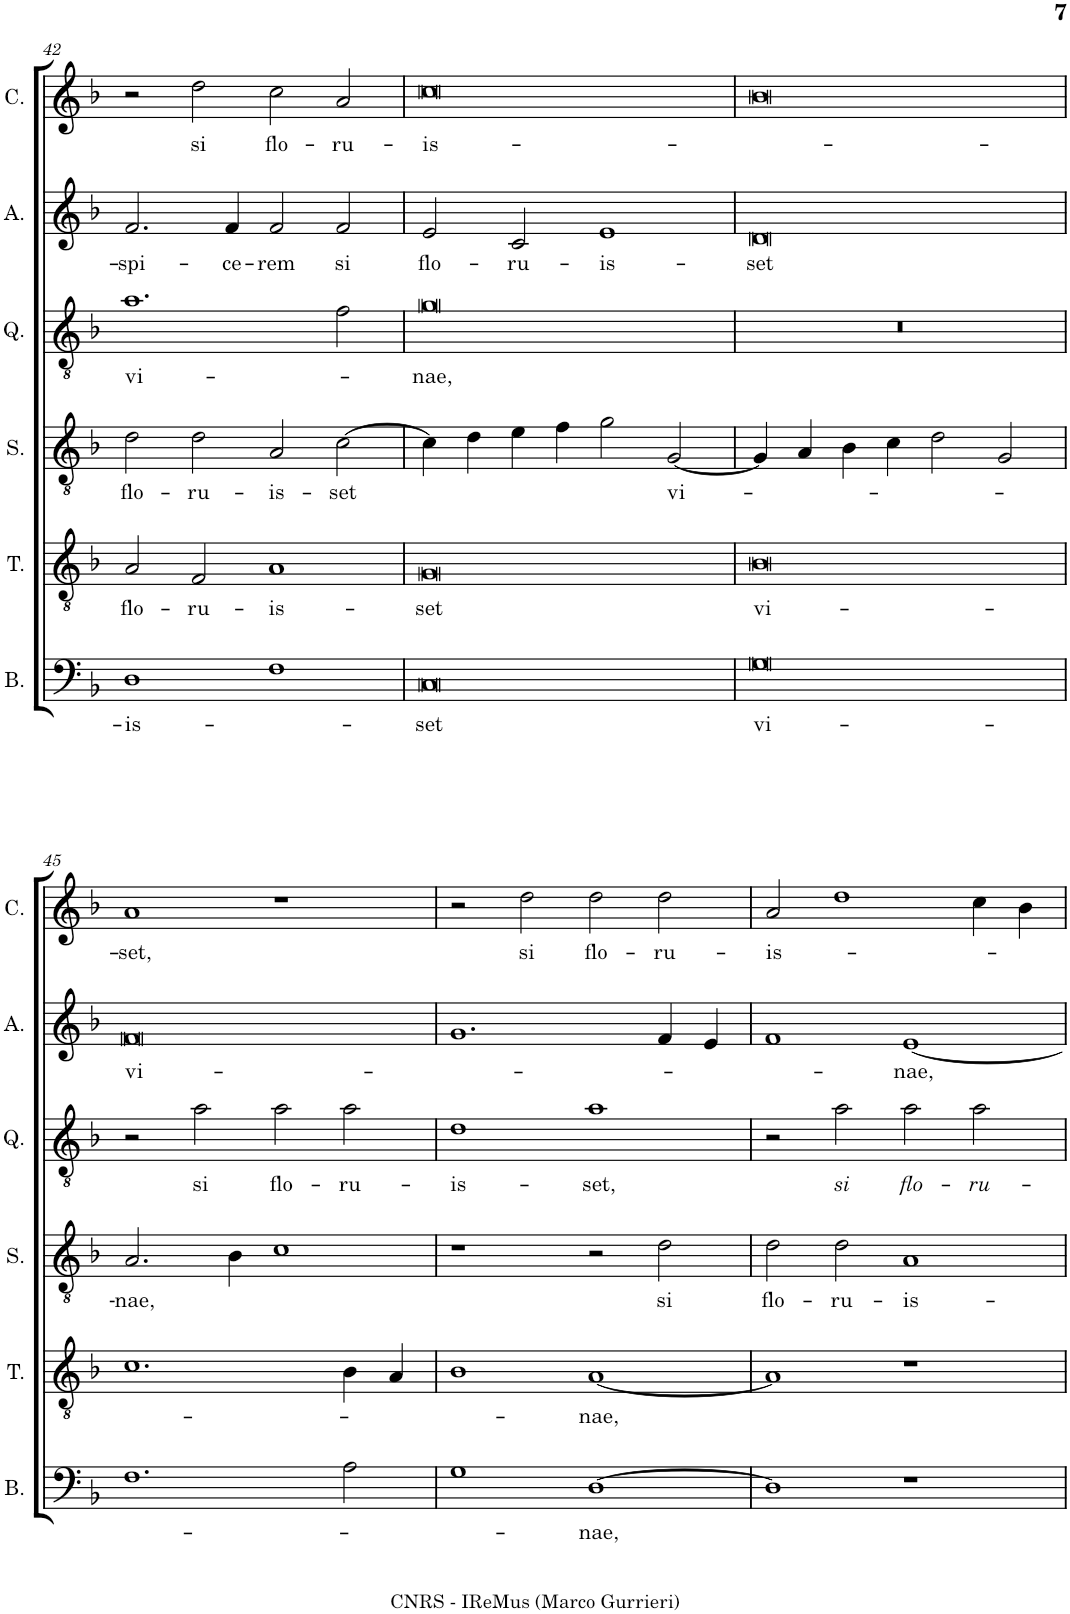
**kern	**text	**kern	**text	**kern	**text	**kern	**text	**kern	**text	**kern	**text
*part6	*part6	*part5	*part5	*part4	*part4	*part3	*part3	*part2	*part2	*part1	*part1
*staff6	*staff6	*staff5	*staff5	*staff4	*staff4	*staff3	*staff3	*staff2	*staff2	*staff1	*staff1
*I"Bassus	*	*I"Tenor	*	*I"Sexta pars	*	*I"Quinta pars	*	*I"Altus	*	*I"Cantus	*
*I'B.	*	*I'T.	*	*I'S.	*	*I'Q.	*	*I'A.	*	*I'C.	*
!!LO:PB:g=z
*clefF4	*	*clefGv2	*	*clefGv2	*	*clefGv2	*	*clefG2	*	*clefG2	*
*k[b-]	*	*k[b-]	*	*k[b-]	*	*k[b-]	*	*k[b-]	*	*k[b-]	*
*M2/1	*	*M2/1	*	*M2/1	*	*M2/1	*	*M2/1	*	*M2/1	*
=42	=42	=42	=42	=42	=42	=42	=42	=42	=42	=42	=42
!	!LO:LY:b	!	!LO:LY:b	!	!LO:LY:b	!	!LO:LY:b	!	!LO:LY:b	!	!
1D	-is-	2A/	flo-	2d\	flo-	1.a	vi-	2.f/	-spi-	2r	.
!	!	!	!LO:LY:b	!	!LO:LY:b	!	!	!	!	!	!LO:LY:b
.	.	2F/	-ru-	2d\	-ru-	.	.	.	.	2dd\	si
!	!	!	!	!	!	!	!	!	!LO:LY:b	!	!
.	.	.	.	.	.	.	.	4f/	-ce-	.	.
!	!	!	!LO:LY:b	!	!LO:LY:b	!	!	!	!LO:LY:b	!	!LO:LY:b
1F	.	1A	-is-	2A/	-is-	.	.	2f/	-rem	2cc\	flo-
!	!	!	!	!	!LO:LY:b	!	!	!	!LO:LY:b	!	!LO:LY:b
.	.	.	.	[2c\	-set	2f\	.	2f/	si	2a/	-ru-
=43	=43	=43	=43	=43	=43	=43	=43	=43	=43	=43	=43
!	!LO:LY:b	!	!LO:LY:b	!	!	!	!LO:LY:b	!	!LO:LY:b	!	!LO:LY:b
0C	-set	0G	-set	4c\]	.	0g	-nae,	2e/	flo-	0cc	-is-
.	.	.	.	4d\	.	.	.	.	.	.	.
!	!	!	!	!	!	!	!	!	!LO:LY:b	!	!
.	.	.	.	4e\	.	.	.	2c/	-ru-	.	.
.	.	.	.	4f\	.	.	.	.	.	.	.
!	!	!	!	!	!	!	!	!	!LO:LY:b	!	!
.	.	.	.	2g\	.	.	.	1e	-is-	.	.
!	!	!	!	!	!LO:LY:b	!	!	!	!	!	!
.	.	.	.	[2G/	vi-	.	.	.	.	.	.
=44	=44	=44	=44	=44	=44	=44	=44	=44	=44	=44	=44
!	!LO:LY:b	!	!LO:LY:b	!	!	!	!	!	!LO:LY:b	!	!
0G	vi-	0B-	vi-	4G/]	.	0r	.	0d	-set	0b-	.
.	.	.	.	4A/	.	.	.	.	.	.	.
.	.	.	.	4B-\	.	.	.	.	.	.	.
.	.	.	.	4c\	.	.	.	.	.	.	.
.	.	.	.	2d\	.	.	.	.	.	.	.
.	.	.	.	2G/	.	.	.	.	.	.	.
!!LO:LB:g=z
=45	=45	=45	=45	=45	=45	=45	=45	=45	=45	=45	=45
!	!	!	!	!	!LO:LY:b	!	!	!	!LO:LY:b	!	!LO:LY:b
1.F	.	1.c	.	2.A/	-nae,	2r	.	0f	vi-	1a	-set,
!	!	!	!	!	!	!	!LO:LY:b	!	!	!	!
.	.	.	.	.	.	2a\	si	.	.	.	.
.	.	.	.	4B-\	.	.	.	.	.	.	.
!	!	!	!	!	!	!	!LO:LY:b	!	!	!	!
.	.	.	.	1c	.	2a\	flo-	.	.	1r	.
!	!	!	!	!	!	!	!LO:LY:b	!	!	!	!
2A\	.	4B-\	.	.	.	2a\	-ru-	.	.	.	.
.	.	4A/	.	.	.	.	.	.	.	.	.
=46	=46	=46	=46	=46	=46	=46	=46	=46	=46	=46	=46
!	!	!	!	!	!	!	!LO:LY:b	!	!	!	!
1G	.	1B-	.	1r	.	1d	-is-	1.g	.	2r	.
!	!	!	!	!	!	!	!	!	!	!	!LO:LY:b
.	.	.	.	.	.	.	.	.	.	2dd\	si
!	!LO:LY:b	!	!LO:LY:b	!	!	!	!LO:LY:b	!	!	!	!LO:LY:b
[1D	-nae,	[1A	-nae,	2r	.	1a	-set,	.	.	2dd\	flo-
!	!	!	!	!	!LO:LY:b	!	!	!	!	!	!LO:LY:b
.	.	.	.	2d\	si	.	.	4f/	.	2dd\	-ru-
.	.	.	.	.	.	.	.	4e/	.	.	.
=47	=47	=47	=47	=47	=47	=47	=47	=47	=47	=47	=47
!	!	!	!	!	!LO:LY:b	!	!	!	!	!	!LO:LY:b
1D]	.	1A]	.	2d\	flo-	2r	.	1f	.	2a/	is-
!	!	!	!	!	!LO:LY:b	!	!LO:LY:b	!	!	!	!
.	.	.	.	2d\	-ru-	2a\	si	.	.	1dd	.
!	!	!	!	!	!LO:LY:b	!	!LO:LY:b	!	!LO:LY:b	!	!
1r	.	1r	.	1A	-is-	2a\	flo-	[1e	-nae,	.	.
!	!	!	!	!	!	!	!LO:LY:b	!	!	!	!
.	.	.	.	.	.	2a\	-ru-	.	.	4cc\	.
.	.	.	.	.	.	.	.	.	.	4b-\	.
=	=	=	=	=	=	=	=	=	=	=	=
*-	*-	*-	*-	*-	*-	*-	*-	*-	*-	*-	*-
